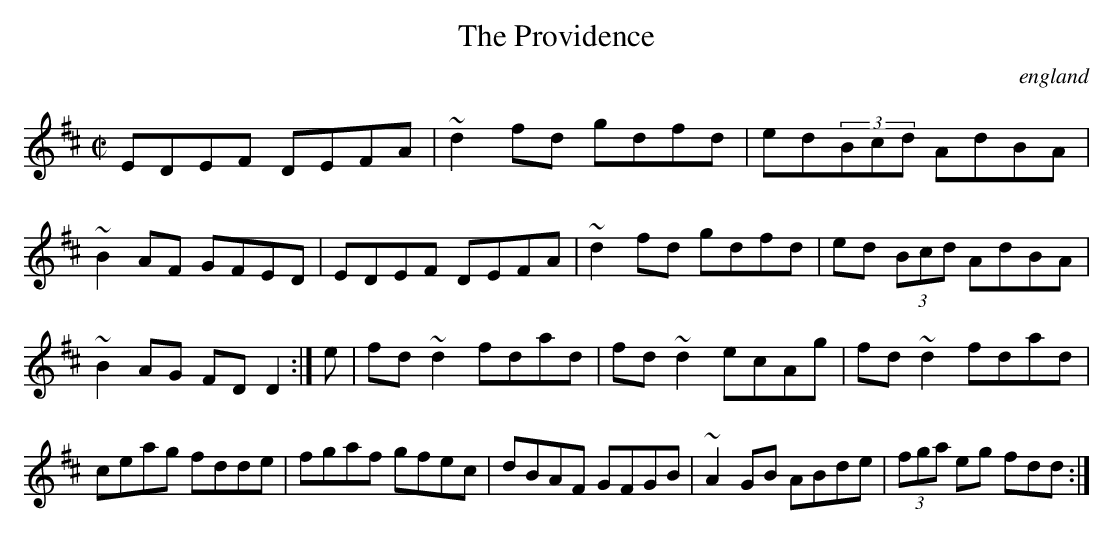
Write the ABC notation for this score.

X:1
T:Providence, The
O:england
E:9
M:C|
K:D
EDEF DEFA|~d2 fd gdfd|ed(3Bcd AdBA|~B2AF GFED|\
EDEF DEFA|~d2 fd gdfd|ed (3Bcd AdBA|~B2AG FD D2:|\
e|fd~d2 fdad|fd~d2 ecAg|fd~d2 fdad|ceag fdde|\
fgaf gfec|dBAF GFGB|~A2 GB ABde|(3fga eg fdd:|
